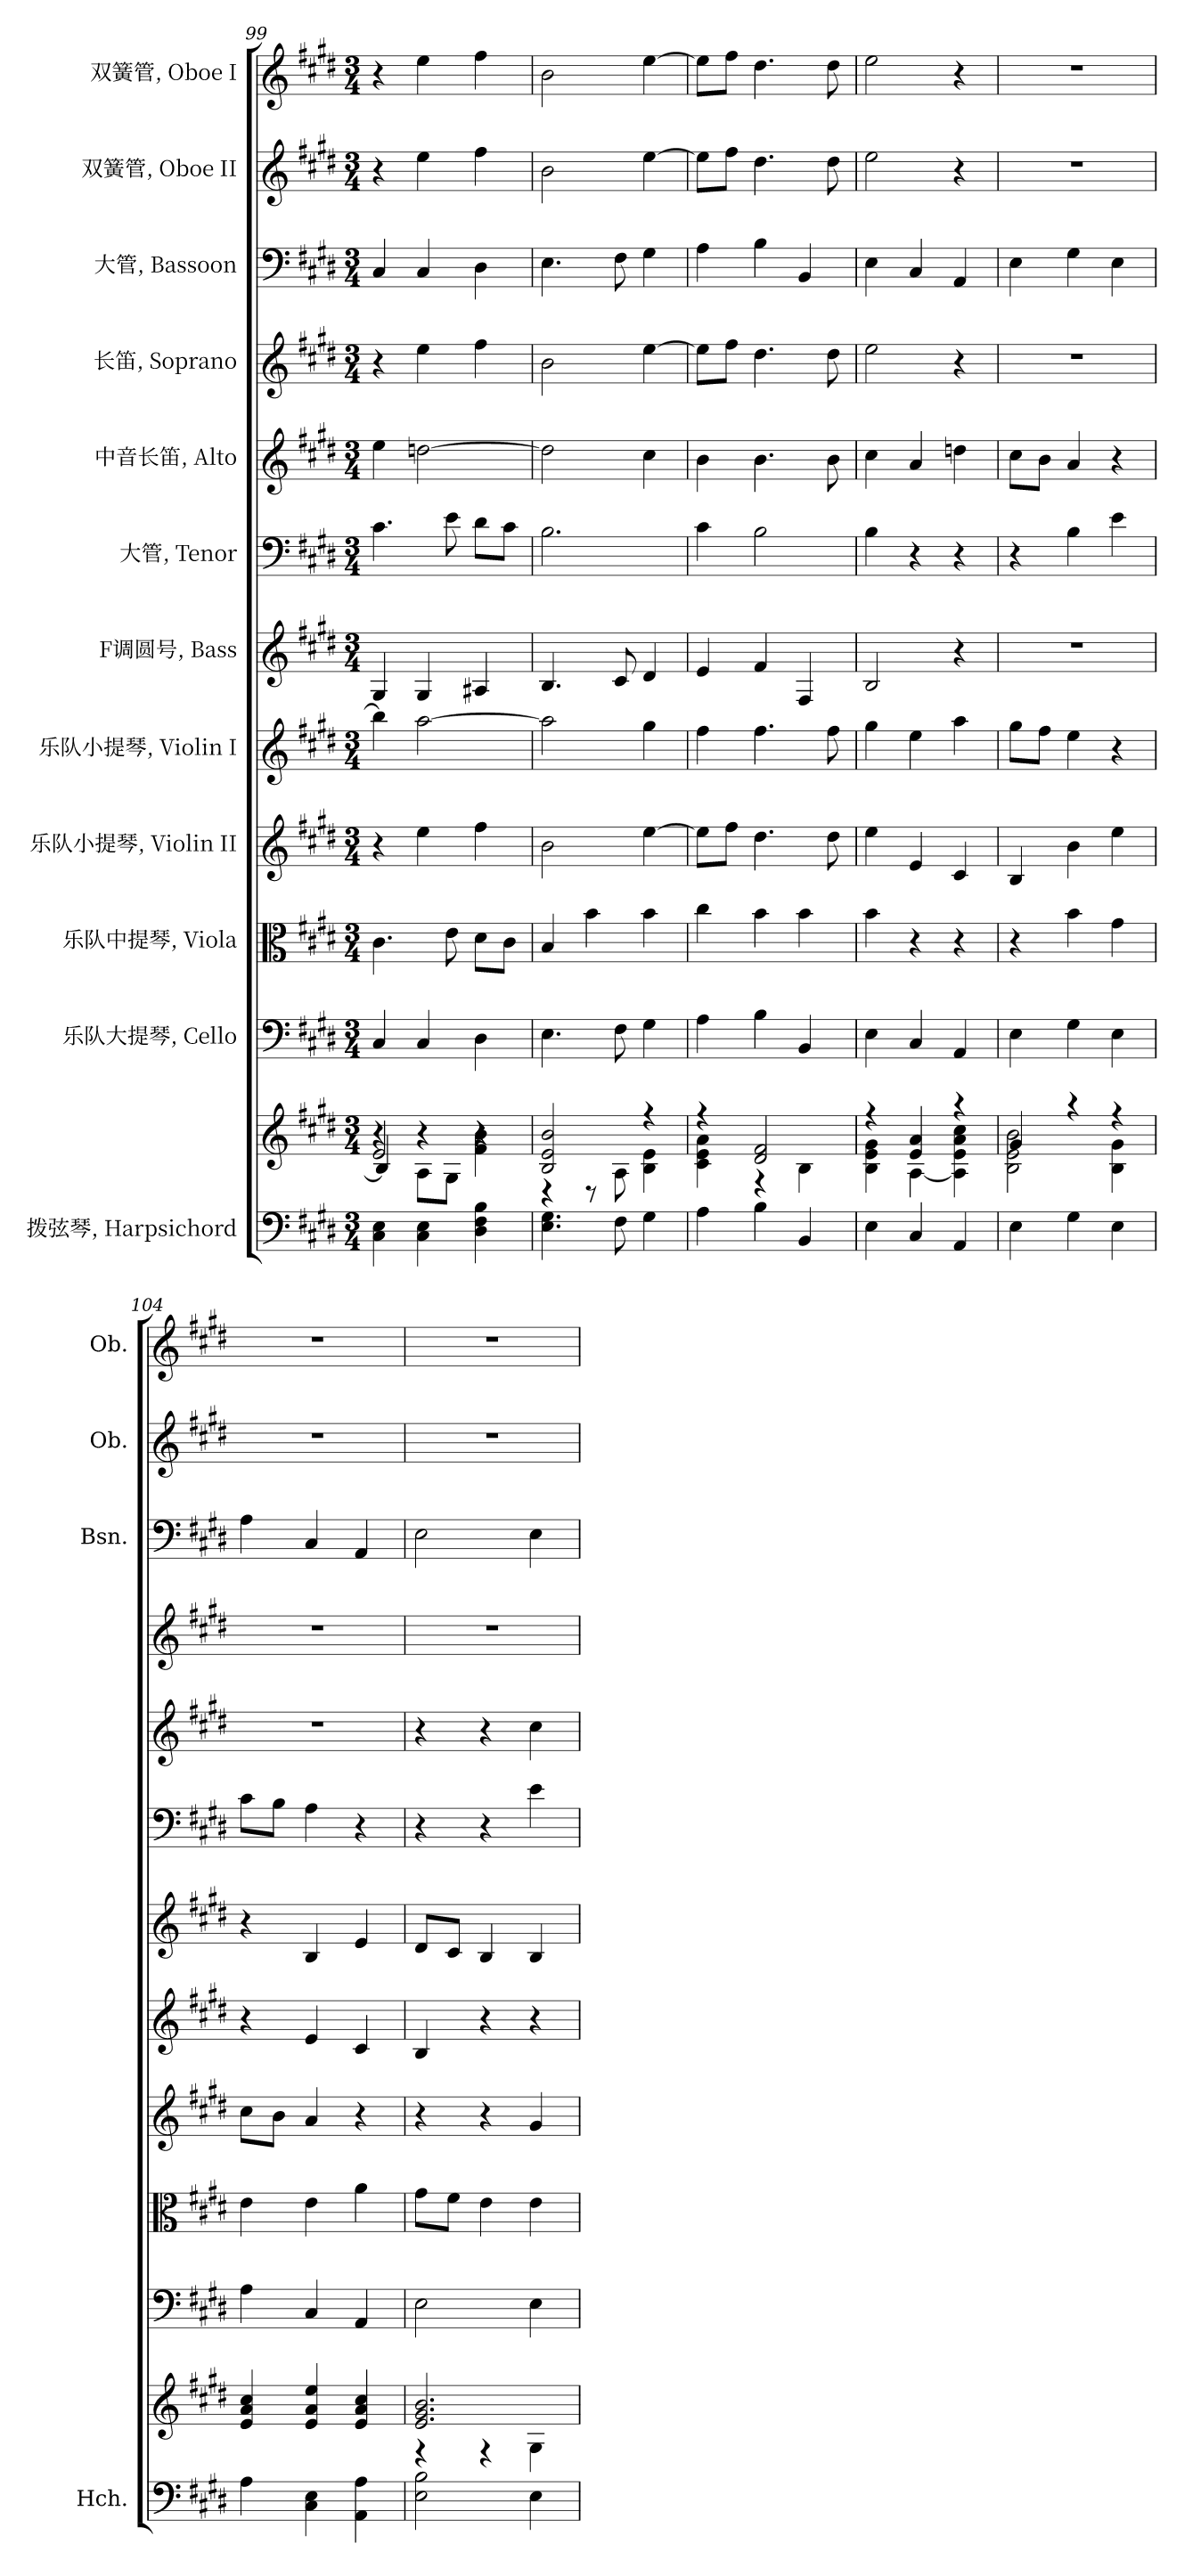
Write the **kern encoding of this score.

**kern	**kern	**kern	**kern	**kern	**kern	**kern	**kern	**kern	**kern	**kern	**kern	**kern
*part12	*part12	*part11	*part10	*part9	*part8	*part7	*part6	*part5	*part4	*part3	*part2	*part1
*staff13	*staff12	*staff11	*staff10	*staff9	*staff8	*staff7	*staff6	*staff5	*staff4	*staff3	*staff2	*staff1
*I"拨弦琴, Harpsichord	*	*I"乐队大提琴, Cello	*I"乐队中提琴, Viola	*I"乐队小提琴, Violin II	*I"乐队小提琴, Violin I	*I"F调圆号, Bass	*I"大管, Tenor	*I"中音长笛, Alto	*I"长笛, Soprano	*I"大管, Bassoon	*I"双簧管, Oboe II	*I"双簧管, Oboe I
*I'Hch.	*	*	*	*	*	*	*	*	*	*I'Bsn.	*I'Ob.	*I'Ob.
*clefF4	*clefG2	*clefF4	*clefC3	*clefG2	*clefG2	*clefG2	*clefF4	*clefG2	*clefG2	*clefF4	*clefG2	*clefG2
*	*	*	*	*	*	*ITrd4c7	*	*ITrd3c5	*	*	*	*
*k[f#c#g#d#]	*k[f#c#g#d#]	*k[f#c#g#d#]	*k[f#c#g#d#]	*k[f#c#g#d#]	*k[f#c#g#d#]	*k[f#c#g#]	*k[f#c#g#d#]	*k[f#c#g#d#a#]	*k[f#c#g#d#]	*k[f#c#g#d#]	*k[f#c#g#d#]	*k[f#c#g#d#]
*M3/4	*M3/4	*M3/4	*M3/4	*M3/4	*M3/4	*M3/4	*M3/4	*M3/4	*M3/4	*M3/4	*M3/4	*M3/4
=99	=99	=99	=99	=99	=99	=99	=99	=99	=99	=99	=99	=99
*	*^	*	*	*	*	*	*	*	*	*	*	*
*	*	*^	*	*	*	*	*	*	*	*	*	*	*
4C#\ 4E\	2e/	4r	4B/]	4C#/	4.c#\	4r	4bb\]	4C#/	4.c#\	4b\	4r	4C#/	4r	4r
4C#\ 4E\	.	8A\L	4r	4C#/	.	4ee\	[2aa\	4C#/	.	[2an\	4ee\	4C#/	4ee\	4ee\
.	.	8G#\J	.	.	8e\	.	.	.	8e\	.	.	.	.	.
4D#\ 4F#\ 4B\	4r	4f#\ 4b\	4r	4D#\	8d#\L	4ff#\	.	4D#X/	8d#\L	.	4ff#\	4D#\	4ff#\	4ff#\
.	.	.	.	.	8c#\J	.	.	.	8c#\J	.	.	.	.	.
*	*	*v	*v	*	*	*	*	*	*	*	*	*	*	*
=100	=100	=100	=100	=100	=100	=100	=100	=100	=100	=100	=100	=100	=100
4.E\ 4.G#\	2B/ 2e/ 2b/	4r	4.E\	4B/	2b\	2aa\]	4.E/	2.B\	2a\]	2b\	4.E\	2b\	2b\
.	.	8r	.	4b\	.	.	.	.	.	.	.	.	.
8F#\	.	8A\	8F#\	.	.	.	8F#/	.	.	.	8F#\	.	.
4G#\	4r	4B\ 4e\	4G#\	4b\	[4ee\	4gg#\	4G#/	.	4g#\	[4ee\	4G#\	[4ee\	[4ee\
=101	=101	=101	=101	=101	=101	=101	=101	=101	=101	=101	=101	=101	=101
4A\	4r	4c#\ 4e\ 4a\	4A\	4cc#\	8ee\L]	4ff#\	4A/	4c#\	4f#\	8ee\L]	4A\	8ee\L]	8ee\L]
.	.	.	.	.	8ff#\J	.	.	.	.	8ff#\J	.	8ff#\J	8ff#\J
4B\	2d#/ 2f#/	4r	4B\	4b\	4.dd#\	4.ff#\	4B/	2B\	4.f#\	4.dd#\	4B\	4.dd#\	4.dd#\
4BB/	.	4B\	4BB/	4b\	.	.	4BB/	.	.	.	4BB/	.	.
.	.	.	.	.	8dd#\	8ff#\	.	.	8f#\	8dd#\	.	8dd#\	8dd#\
=102	=102	=102	=102	=102	=102	=102	=102	=102	=102	=102	=102	=102	=102
4E\	4r	4B\ 4e\ 4g#\	4E\	4b\	4ee\	4gg#\	2E/	4B\	4g#\	2ee\	4E\	2ee\	2ee\
4C#/	4e/ 4a/	[4A\	4C#/	4r	4e/	4ee\	.	4r	4e/	.	4C#/	.	.
4AA/	4r	4A\] 4e\ 4a\ 4cc#\	4AA/	4r	4c#/	4aa\	4r	4r	4an\	4r	4AA/	4r	4r
=103	=103	=103	=103	=103	=103	=103	=103	=103	=103	=103	=103	=103	=103
4E\	4g#/	2B\ 2e\ 2b\	4E\	4r	4B/	8gg#\L	2.r	4r	8g#\L	2.r	4E\	2.r	2.r
.	.	.	.	.	.	8ff#\J	.	.	8f#\J	.	.	.	.
4G#\	4r	.	4G#\	4b\	4b\	4ee\	.	4B\	4e/	.	4G#\	.	.
4E\	4r	4B\ 4g#\	4E\	4g#\	4ee\	4r	.	4e\	4r	.	4E\	.	.
*	*v	*v	*	*	*	*	*	*	*	*	*	*	*
!!LO:PB:g=z
=104	=104	=104	=104	=104	=104	=104	=104	=104	=104	=104	=104	=104
4A\	4e/ 4a/ 4cc#/	4A\	4e\	8cc#\L	4r	4r	8c#\L	2.r	2.r	4A\	2.r	2.r
.	.	.	.	8b\J	.	.	8B\J	.	.	.	.	.
4C#\ 4E\	4e/ 4a/ 4ee/	4C#/	4e\	4a/	4e/	4E/	4A\	.	.	4C#/	.	.
4AA\ 4A\	4e/ 4a/ 4cc#/	4AA/	4a\	4r	4c#/	4A/	4r	.	.	4AA/	.	.
=105	=105	=105	=105	=105	=105	=105	=105	=105	=105	=105	=105	=105
*	*^	*	*	*	*	*	*	*	*	*	*	*
2E\ 2B\	2.e/ 2.g#/ 2.b/	4r	2E\	8g#\L	4r	4B/	8G#/L	4r	4r	2.r	2E\	2.r	2.r
.	.	.	.	8f#\J	.	.	8F#/J	.	.	.	.	.	.
.	.	4r	.	4e\	4r	4r	4E/	4r	4r	.	.	.	.
4E\	.	4G#\	4E\	4e\	4g#/	4r	4E/	4e\	4g#\	.	4E\	.	.
*	*v	*v	*	*	*	*	*	*	*	*	*	*	*
=	=	=	=	=	=	=	=	=	=	=	=	=
*-	*-	*-	*-	*-	*-	*-	*-	*-	*-	*-	*-	*-
